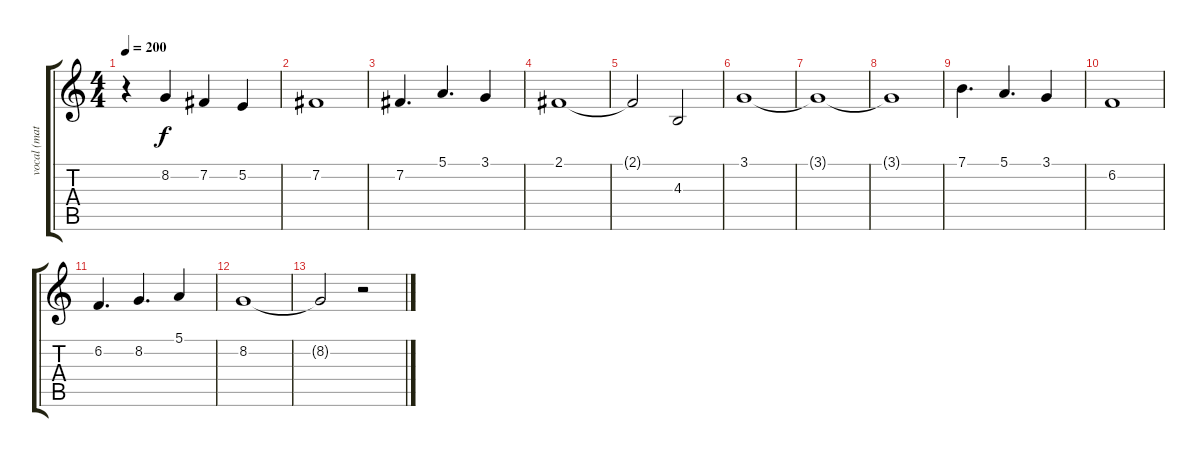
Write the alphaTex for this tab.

\track ("vocal (matatabi)" "vocal (mat") {instrument clarinet}
\staff {score tabs}
\tuning (E4 B3 G3 D3 A2 E2) {hide}
\ts (4 4)
\tempo 200
\clef g2
\ks c
r.4{dy f} 8.2.4 7.2.4 5.2.4 |
7.2.1 |
7.2.4{d} 5.1.4{d} 3.1.4 |
2.1.1 |
2.1{t}.2 4.3.2 |
3.1.1 |
3.1{t}.1 |
3.1{t}.1 |
7.1.4{d} 5.1.4{d} 3.1.4 |
6.2.1 |
6.2.4{d} 8.2.4{d} 5.1.4 |
8.2.1 |
8.2{t}.2 r.2
